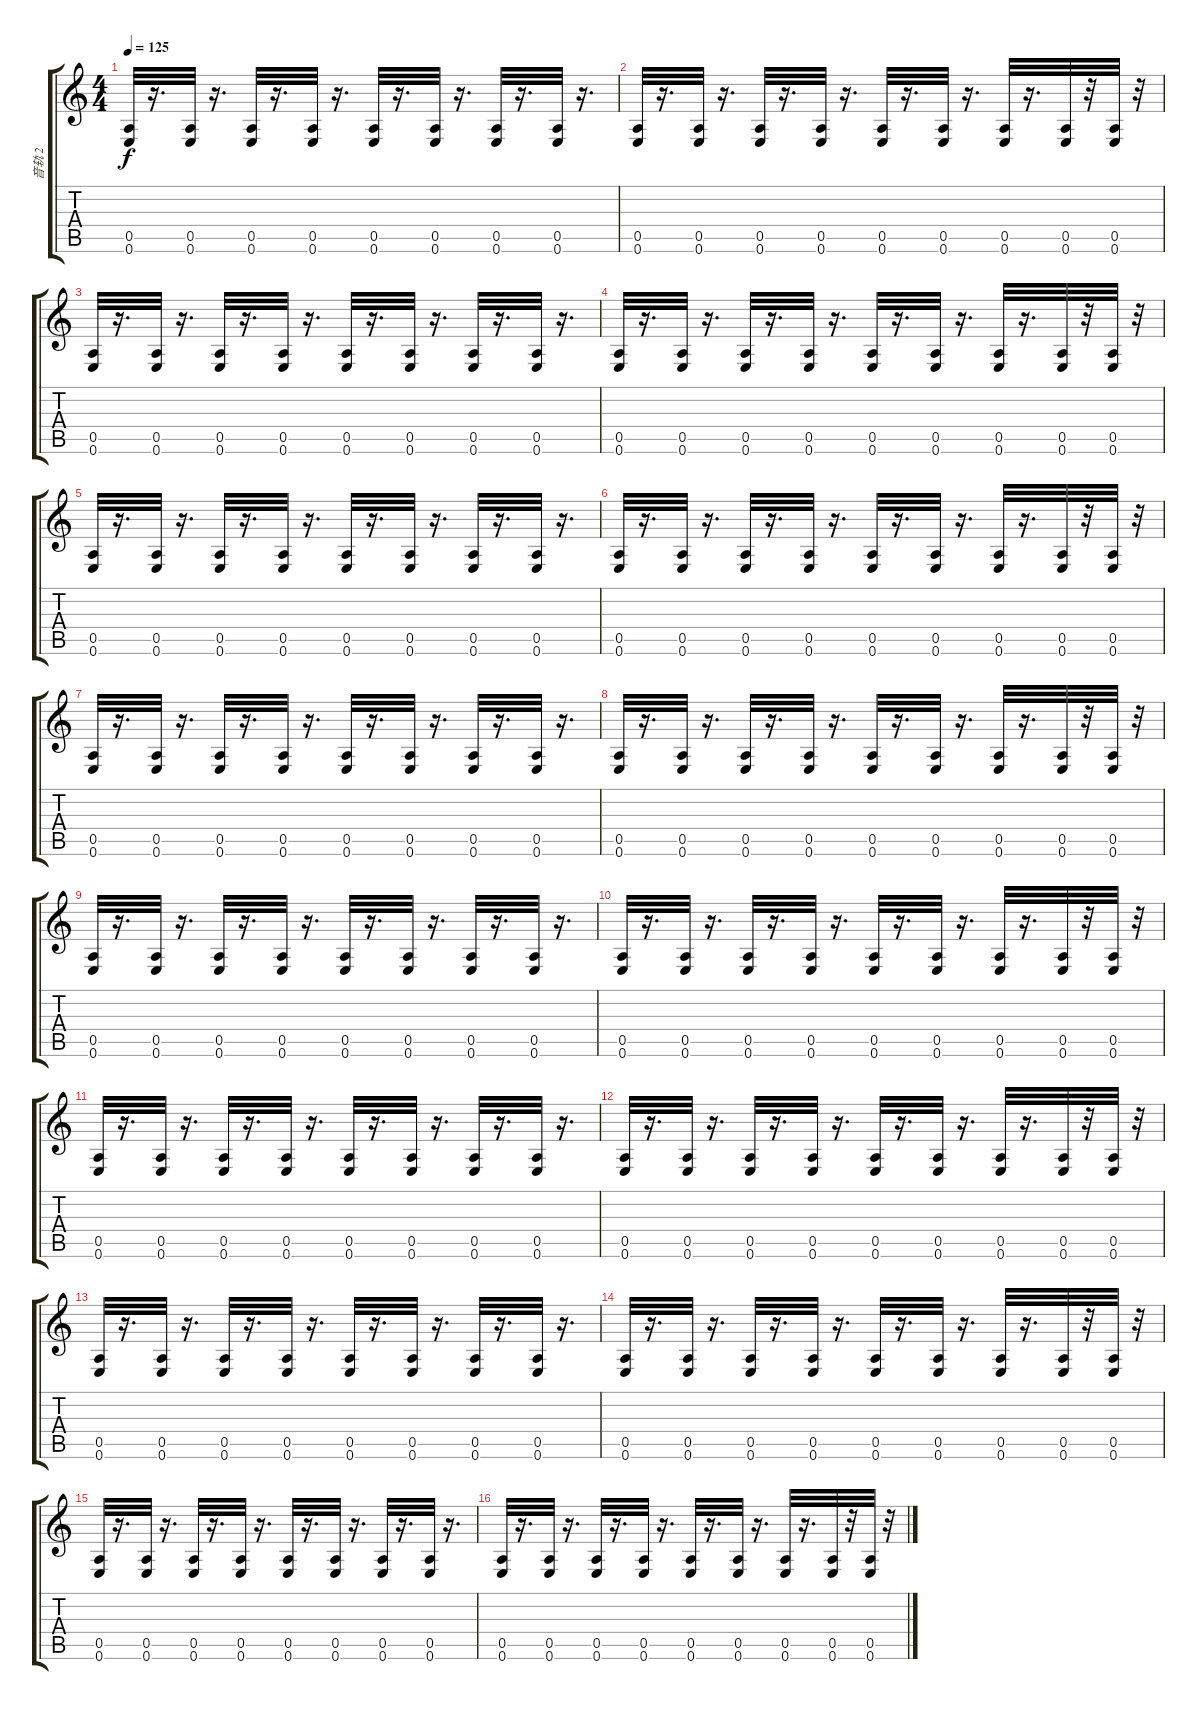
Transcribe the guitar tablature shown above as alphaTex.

\track ("音轨 2" "音轨 2") {instrument distortionguitar}
\staff {score tabs}
\tuning (E4 B3 G3 D3 A2 E2) {hide}
\ts (4 4)
\tempo 125
\clef g2
\ks c
(0.5 0.6).32{dy f} r.16{d} (0.5 0.6).32 r.16{d} (0.5 0.6).32 r.16{d} (0.5 0.6).32 r.16{d} (0.5 0.6).32 r.16{d} (0.5 0.6).32 r.16{d} (0.5 0.6).32 r.16{d} (0.5 0.6).32 r.16{d} |
(0.5 0.6).32 r.16{d} (0.5 0.6).32 r.16{d} (0.5 0.6).32 r.16{d} (0.5 0.6).32 r.16{d} (0.5 0.6).32 r.16{d} (0.5 0.6).32 r.16{d} (0.5 0.6).32 r.16{d} (0.5 0.6).32 r.32 (0.5 0.6).32 r.32 |
(0.5 0.6).32 r.16{d} (0.5 0.6).32 r.16{d} (0.5 0.6).32 r.16{d} (0.5 0.6).32 r.16{d} (0.5 0.6).32 r.16{d} (0.5 0.6).32 r.16{d} (0.5 0.6).32 r.16{d} (0.5 0.6).32 r.16{d} |
(0.5 0.6).32 r.16{d} (0.5 0.6).32 r.16{d} (0.5 0.6).32 r.16{d} (0.5 0.6).32 r.16{d} (0.5 0.6).32 r.16{d} (0.5 0.6).32 r.16{d} (0.5 0.6).32 r.16{d} (0.5 0.6).32 r.32 (0.5 0.6).32 r.32 |
(0.5 0.6).32 r.16{d} (0.5 0.6).32 r.16{d} (0.5 0.6).32 r.16{d} (0.5 0.6).32 r.16{d} (0.5 0.6).32 r.16{d} (0.5 0.6).32 r.16{d} (0.5 0.6).32 r.16{d} (0.5 0.6).32 r.16{d} |
(0.5 0.6).32 r.16{d} (0.5 0.6).32 r.16{d} (0.5 0.6).32 r.16{d} (0.5 0.6).32 r.16{d} (0.5 0.6).32 r.16{d} (0.5 0.6).32 r.16{d} (0.5 0.6).32 r.16{d} (0.5 0.6).32 r.32 (0.5 0.6).32 r.32 |
(0.5 0.6).32 r.16{d} (0.5 0.6).32 r.16{d} (0.5 0.6).32 r.16{d} (0.5 0.6).32 r.16{d} (0.5 0.6).32 r.16{d} (0.5 0.6).32 r.16{d} (0.5 0.6).32 r.16{d} (0.5 0.6).32 r.16{d} |
(0.5 0.6).32 r.16{d} (0.5 0.6).32 r.16{d} (0.5 0.6).32 r.16{d} (0.5 0.6).32 r.16{d} (0.5 0.6).32 r.16{d} (0.5 0.6).32 r.16{d} (0.5 0.6).32 r.16{d} (0.5 0.6).32 r.32 (0.5 0.6).32 r.32 |
(0.5 0.6).32 r.16{d} (0.5 0.6).32 r.16{d} (0.5 0.6).32 r.16{d} (0.5 0.6).32 r.16{d} (0.5 0.6).32 r.16{d} (0.5 0.6).32 r.16{d} (0.5 0.6).32 r.16{d} (0.5 0.6).32 r.16{d} |
(0.5 0.6).32 r.16{d} (0.5 0.6).32 r.16{d} (0.5 0.6).32 r.16{d} (0.5 0.6).32 r.16{d} (0.5 0.6).32 r.16{d} (0.5 0.6).32 r.16{d} (0.5 0.6).32 r.16{d} (0.5 0.6).32 r.32 (0.5 0.6).32 r.32 |
(0.5 0.6).32 r.16{d} (0.5 0.6).32 r.16{d} (0.5 0.6).32 r.16{d} (0.5 0.6).32 r.16{d} (0.5 0.6).32 r.16{d} (0.5 0.6).32 r.16{d} (0.5 0.6).32 r.16{d} (0.5 0.6).32 r.16{d} |
(0.5 0.6).32 r.16{d} (0.5 0.6).32 r.16{d} (0.5 0.6).32 r.16{d} (0.5 0.6).32 r.16{d} (0.5 0.6).32 r.16{d} (0.5 0.6).32 r.16{d} (0.5 0.6).32 r.16{d} (0.5 0.6).32 r.32 (0.5 0.6).32 r.32 |
(0.5 0.6).32 r.16{d} (0.5 0.6).32 r.16{d} (0.5 0.6).32 r.16{d} (0.5 0.6).32 r.16{d} (0.5 0.6).32 r.16{d} (0.5 0.6).32 r.16{d} (0.5 0.6).32 r.16{d} (0.5 0.6).32 r.16{d} |
(0.5 0.6).32 r.16{d} (0.5 0.6).32 r.16{d} (0.5 0.6).32 r.16{d} (0.5 0.6).32 r.16{d} (0.5 0.6).32 r.16{d} (0.5 0.6).32 r.16{d} (0.5 0.6).32 r.16{d} (0.5 0.6).32 r.32 (0.5 0.6).32 r.32 |
(0.5 0.6).32 r.16{d} (0.5 0.6).32 r.16{d} (0.5 0.6).32 r.16{d} (0.5 0.6).32 r.16{d} (0.5 0.6).32 r.16{d} (0.5 0.6).32 r.16{d} (0.5 0.6).32 r.16{d} (0.5 0.6).32 r.16{d} |
(0.5 0.6).32 r.16{d} (0.5 0.6).32 r.16{d} (0.5 0.6).32 r.16{d} (0.5 0.6).32 r.16{d} (0.5 0.6).32 r.16{d} (0.5 0.6).32 r.16{d} (0.5 0.6).32 r.16{d} (0.5 0.6).32 r.32 (0.5 0.6).32 r.32
